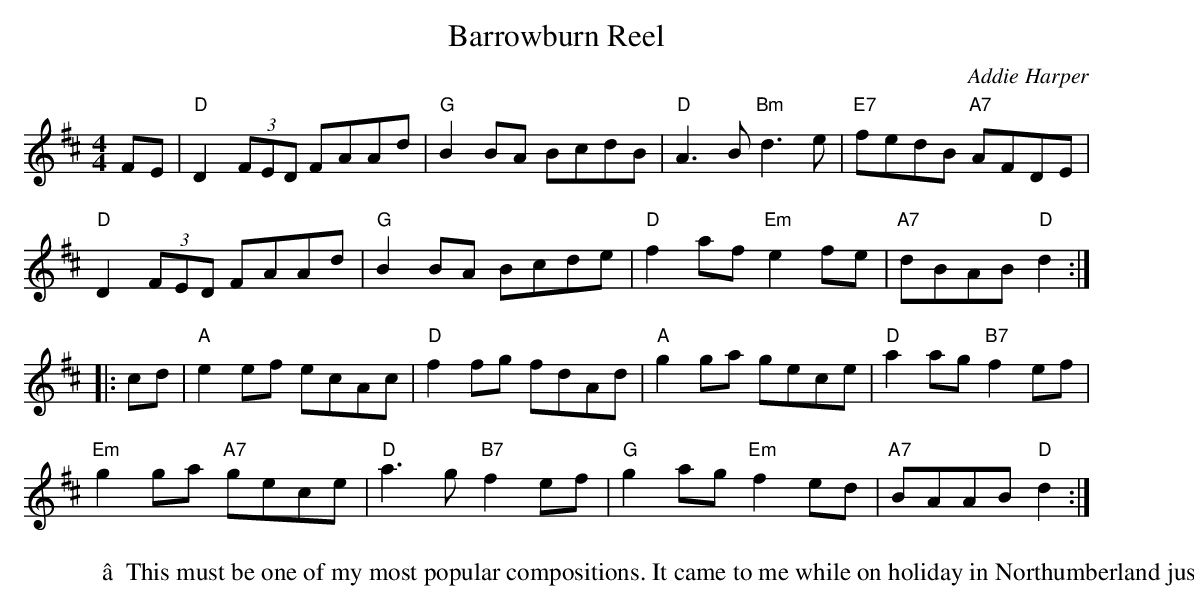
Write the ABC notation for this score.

X:1
T:Barrowburn Reel
M:4/4
L:1/8
C:Addie Harper
K:D
FE|"D"D2 (3FED FAAd|"G"B2 BA BcdB|"D"A3B "Bm"d3e|"E7"fedB "A7"AFDE|
"D"D2 (3FED FAAd|"G"B2 BA Bcde|"D"f2af "Em"e2fe|"A7"dBAB "D"d2:|
|:cd|"A"e2 ef ecAc|"D"f2  fg fdAd|"A"g2 ga gece|"D"a2 ag "B7"f2 ef|
"Em"g2 ga "A7"gece|"D"a3g "B7"f2 ef|"G"g2ag "Em"f2ed|"A7"BAAB "D"d2:|
W:âThis must be one of my most popular compositions. It came to me while on holiday in Northumberland just south of the Cheviot Hills near the little district of Barrowburn. It was the ideal setting for creating music. Later that night I sat down by the roadside at a little village called Henshaw near Bardon Mill and composed 'The Barrowburn Reel'." Addie Harper
